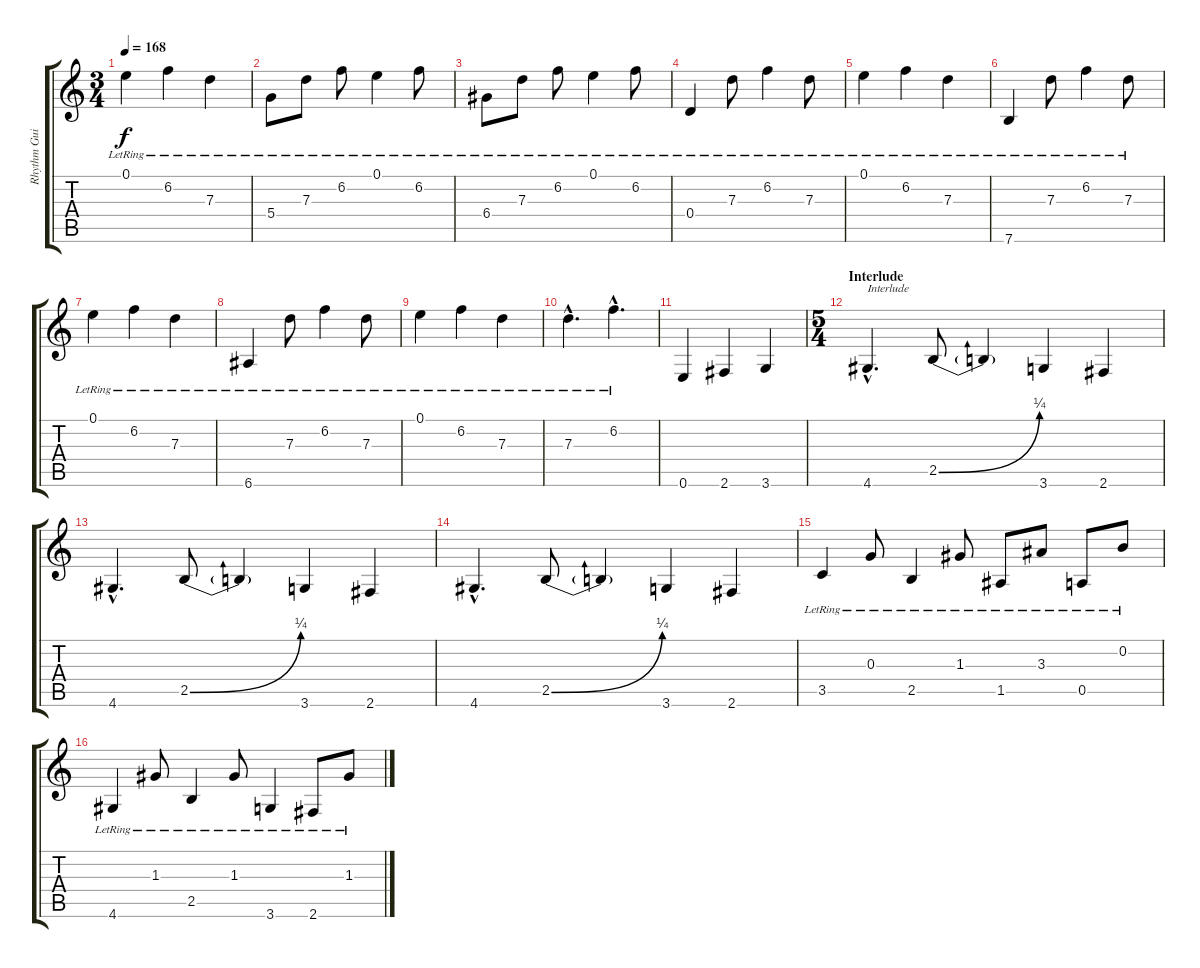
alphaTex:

\track ("Rhythm Guitar" "Rhythm Gui") {instrument distortionguitar}
\staff {score tabs}
\tuning (E4 B3 G3 D3 A2 E2) {hide}
\ts (3 4)
\tempo 168
\clef g2
\ks c
0.1{lr}.4{dy f} 6.2{lr}.4 7.3{lr}.4 |
5.4{lr}.8 7.3{lr}.8 6.2{lr}.8 0.1{lr}.4 6.2{lr}.8 |
6.4{lr}.8 7.3{lr}.8 6.2{lr}.8 0.1{lr}.4 6.2{lr}.8 |
0.4{lr}.4 7.3{lr}.8 6.2{lr}.4 7.3{lr}.8 |
0.1{lr}.4 6.2{lr}.4 7.3{lr}.4 |
7.6{lr}.4 7.3{lr}.8 6.2{lr}.4 7.3{lr}.8 |
0.1{lr}.4 6.2{lr}.4 7.3{lr}.4 |
6.6{lr}.4 7.3{lr}.8 6.2{lr}.4 7.3{lr}.8 |
0.1{lr}.4 6.2{lr}.4 7.3{lr}.4 |
7.3{hac lr}.4{d} 6.2{hac lr}.4{d} |
0.6.4 2.6.4 3.6.4 |
\ts (5 4)
\section ("" "Interlude")
4.6{hac}.4{d txt "Interlude"} 2.5{be (bend 0 0 60 1)}.8 2.5{t}.4 3.6.4 2.6.4 |
4.6{hac}.4{d} 2.5{be (bend 0 0 60 1)}.8 2.5{t}.4 3.6.4 2.6.4 |
4.6{hac}.4{d} 2.5{be (bend 0 0 60 1)}.8 2.5{t}.4 3.6.4 2.6.4 |
3.5{lr}.4 0.3{lr}.8 2.5{lr}.4 1.3{lr}.8 1.5{lr}.8 3.3{lr}.8 0.5{lr}.8 0.2{lr}.8 |
4.6{lr}.4 1.3{lr}.8 2.5{lr}.4 1.3{lr}.8 3.6{lr}.4 2.6{lr}.8 1.3{lr}.8
